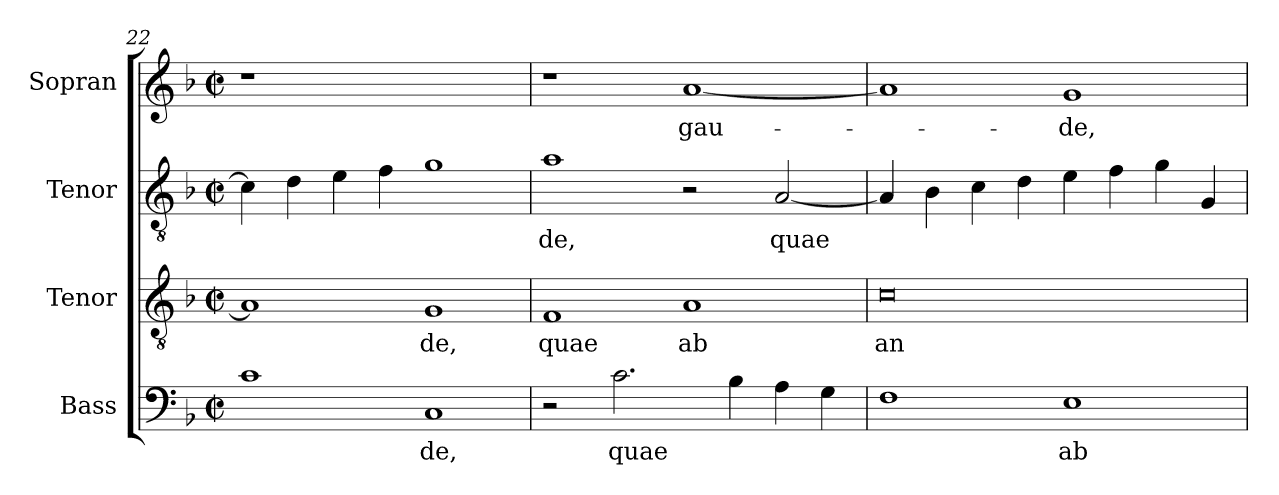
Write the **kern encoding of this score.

**kern	**text	**kern	**text	**kern	**text	**kern	**text
*part4	*part4	*part3	*part3	*part2	*part2	*part1	*part1
*staff4	*staff4	*staff3	*staff3	*staff2	*staff2	*staff1	*staff1
*I"Bass	*	*I"Tenor	*	*I"Tenor	*	*I"Sopran	*
*	*	*I'Tenor	*	*	*	*	*
*clefF4	*	*clefGv2	*	*clefGv2	*	*clefG2	*
*	*	*ITrd7c12	*	*ITrd7c12	*	*	*
*k[b-]	*	*k[b-]	*	*k[b-]	*	*k[b-]	*
*F:	*	*F:	*	*F:	*	*F:	*
*M2/2	*	*M2/2	*	*M2/2	*	*M2/2	*
*met(c|)	*	*met(c|)	*	*met(c|)	*	*met(c|)	*
=22	=22	=22	=22	=22	=22	=22	=22
!	!	!	!	!	!	!LO:N:vis=1	!
1ci	.	1AAi]	.	4Ci\]	.	1r	.
.	.	.	.	4Di\	.	.	.
.	.	.	.	4Ei\	.	.	.
.	.	.	.	4Fi\	.	.	.
!	!LO:LY:b:color=#000000	!	!	!	!	!	!
!	!	!	!LO:LY:b:color=#000000	!	!	!	!
1Ci	-de,	1GGi	-de,	1Gi	.	1ryy	.
=23	=23	=23	=23	=23	=23	=23	=23
!	!	!	!LO:LY:b:color=#000000	!	!	!	!
!	!	!	!	!	!LO:LY:b:color=#000000	!	!
2r	.	1FFi	quae	1Ai	-de,	1r	.
!	!LO:LY:b:color=#000000	!	!	!	!	!	!
2.ci\	quae	.	.	.	.	.	.
!	!	!	!LO:LY:b:color=#000000	!	!	!	!
!	!	!	!	!	!	!	!LO:LY:b:color=#000000
.	.	1AAi	ab	2r	.	[<1ai	gau-
4B-i\	.	.	.	.	.	.	.
!	!	!	!	!	!LO:LY:b:color=#000000	!	!
4Ai\	.	.	.	[<2AAi/	quae	.	.
4Gi\	.	.	.	.	.	.	.
=24	=24	=24	=24	=24	=24	=24	=24
!	!	!	!LO:LY:b:color=#000000	!	!	!	!
1Fi	.	0Ci	an-	4AAi/]	.	1ai]	.
.	.	.	.	4BB-i\	.	.	.
.	.	.	.	4Ci\	.	.	.
.	.	.	.	4Di\	.	.	.
!	!LO:LY:b:color=#000000	!	!	!	!	!	!
!	!	!	!	!	!	!	!LO:LY:b:color=#000000
1Ei	ab	.	.	4Ei\	.	1gi	-de,
.	.	.	.	4Fi\	.	.	.
.	.	.	.	4Gi\	.	.	.
.	.	.	.	4GGi/	.	.	.
=	=	=	=	=	=	=	=
*-	*-	*-	*-	*-	*-	*-	*-
